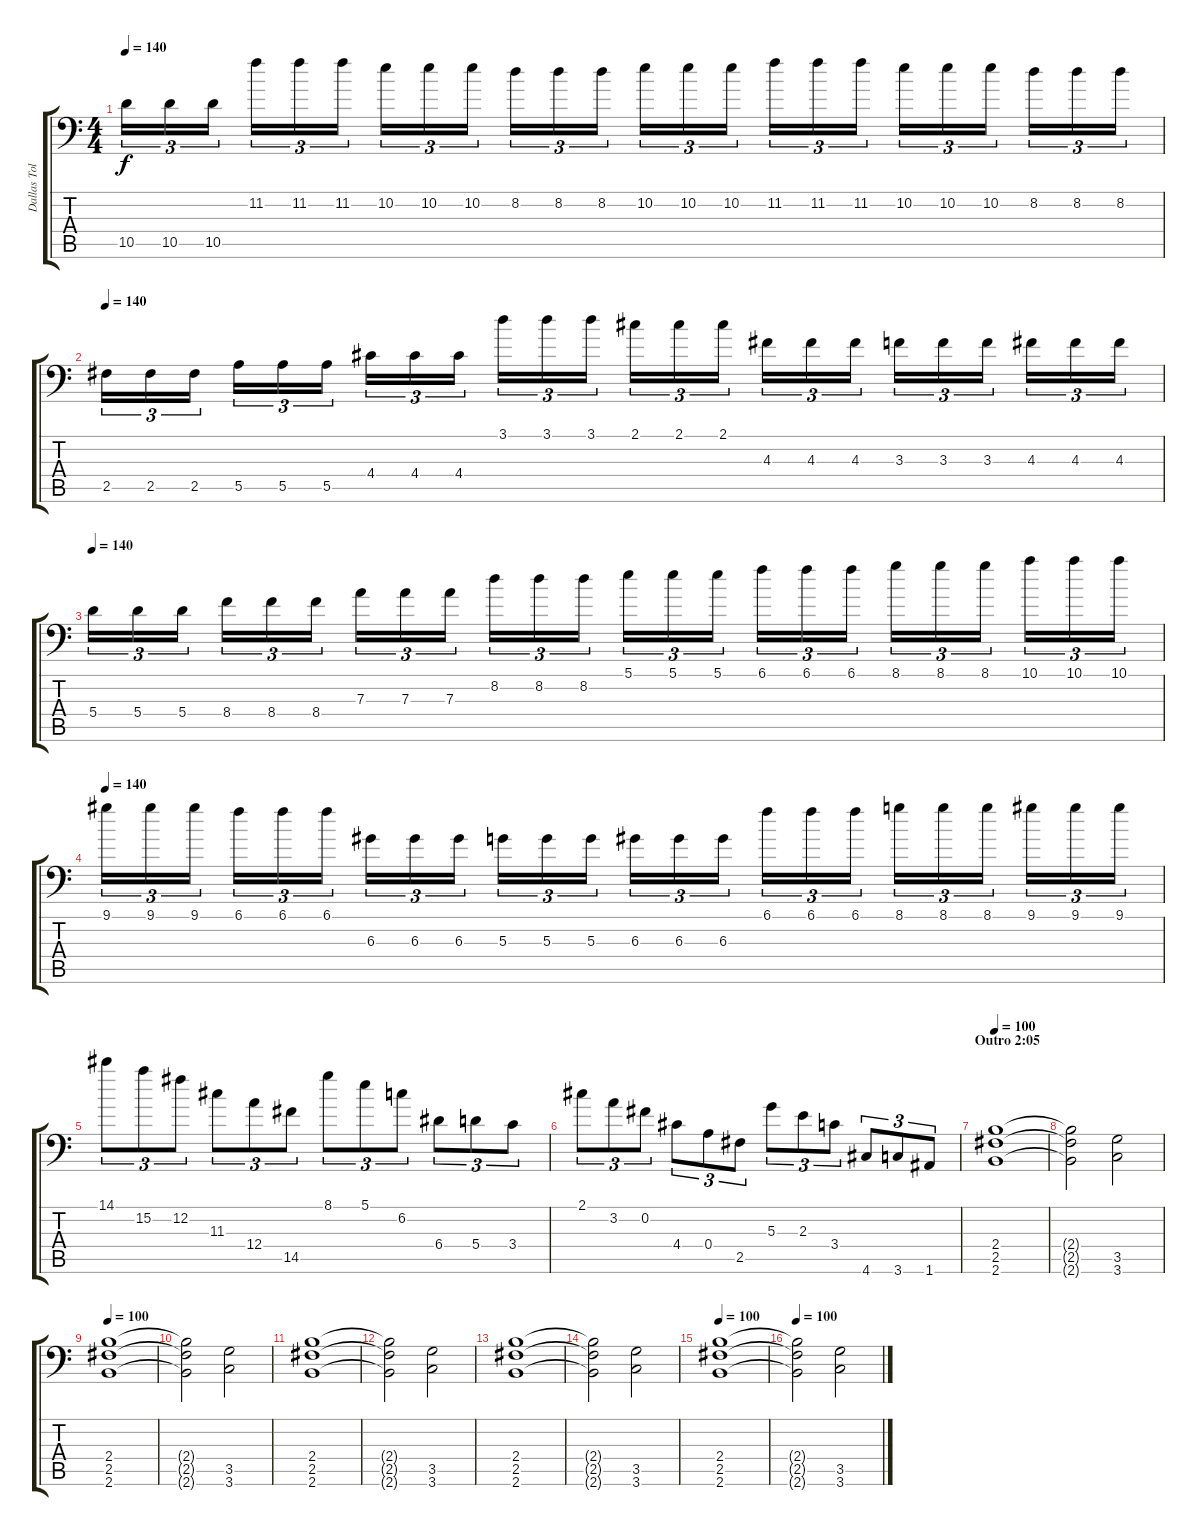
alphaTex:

\track ("Dallas Toler Wade" "Dallas Tol") {instrument distortionguitar}
\staff {score tabs}
\tuning (B3 Gb3 D3 A2 E2 A1) {hide}
\ts (4 4)
\tempo 140
\clef f4
\ks c
10.5.16{tu (3 2) dy f} 10.5.16{tu (3 2)} 10.5.16{tu (3 2)} 11.2.16{tu (3 2)} 11.2.16{tu (3 2)} 11.2.16{tu (3 2)} 10.2.16{tu (3 2)} 10.2.16{tu (3 2)} 10.2.16{tu (3 2)} 8.2.16{tu (3 2)} 8.2.16{tu (3 2)} 8.2.16{tu (3 2)} 10.2.16{tu (3 2)} 10.2.16{tu (3 2)} 10.2.16{tu (3 2)} 11.2.16{tu (3 2)} 11.2.16{tu (3 2)} 11.2.16{tu (3 2)} 10.2.16{tu (3 2)} 10.2.16{tu (3 2)} 10.2.16{tu (3 2)} 8.2.16{tu (3 2)} 8.2.16{tu (3 2)} 8.2.16{tu (3 2)} |
\tempo 140
2.5.16{tu (3 2)} 2.5.16{tu (3 2)} 2.5.16{tu (3 2)} 5.5.16{tu (3 2)} 5.5.16{tu (3 2)} 5.5.16{tu (3 2)} 4.4.16{tu (3 2)} 4.4.16{tu (3 2)} 4.4.16{tu (3 2)} 3.1.16{tu (3 2)} 3.1.16{tu (3 2)} 3.1.16{tu (3 2)} 2.1.16{tu (3 2)} 2.1.16{tu (3 2)} 2.1.16{tu (3 2)} 4.3.16{tu (3 2)} 4.3.16{tu (3 2)} 4.3.16{tu (3 2)} 3.3.16{tu (3 2)} 3.3.16{tu (3 2)} 3.3.16{tu (3 2)} 4.3.16{tu (3 2)} 4.3.16{tu (3 2)} 4.3.16{tu (3 2)} |
\tempo 140
5.4.16{tu (3 2)} 5.4.16{tu (3 2)} 5.4.16{tu (3 2)} 8.4.16{tu (3 2)} 8.4.16{tu (3 2)} 8.4.16{tu (3 2)} 7.3.16{tu (3 2)} 7.3.16{tu (3 2)} 7.3.16{tu (3 2)} 8.2.16{tu (3 2)} 8.2.16{tu (3 2)} 8.2.16{tu (3 2)} 5.1.16{tu (3 2)} 5.1.16{tu (3 2)} 5.1.16{tu (3 2)} 6.1.16{tu (3 2)} 6.1.16{tu (3 2)} 6.1.16{tu (3 2)} 8.1.16{tu (3 2)} 8.1.16{tu (3 2)} 8.1.16{tu (3 2)} 10.1.16{tu (3 2)} 10.1.16{tu (3 2)} 10.1.16{tu (3 2)} |
\tempo 140
9.1.16{tu (3 2)} 9.1.16{tu (3 2)} 9.1.16{tu (3 2)} 6.1.16{tu (3 2)} 6.1.16{tu (3 2)} 6.1.16{tu (3 2)} 6.3.16{tu (3 2)} 6.3.16{tu (3 2)} 6.3.16{tu (3 2)} 5.3.16{tu (3 2)} 5.3.16{tu (3 2)} 5.3.16{tu (3 2)} 6.3.16{tu (3 2)} 6.3.16{tu (3 2)} 6.3.16{tu (3 2)} 6.1.16{tu (3 2)} 6.1.16{tu (3 2)} 6.1.16{tu (3 2)} 8.1.16{tu (3 2)} 8.1.16{tu (3 2)} 8.1.16{tu (3 2)} 9.1.16{tu (3 2)} 9.1.16{tu (3 2)} 9.1.16{tu (3 2)} |
14.1.8{tu (3 2)} 15.2.8{tu (3 2)} 12.2.8{tu (3 2)} 11.3.8{tu (3 2)} 12.4.8{tu (3 2)} 14.5.8{tu (3 2)} 8.1.8{tu (3 2)} 5.1.8{tu (3 2)} 6.2.8{tu (3 2)} 6.4.8{tu (3 2)} 5.4.8{tu (3 2)} 3.4.8{tu (3 2)} |
2.1.8{tu (3 2)} 3.2.8{tu (3 2)} 0.2.8{tu (3 2)} 4.4.8{tu (3 2)} 0.4.8{tu (3 2)} 2.5.8{tu (3 2)} 5.3.8{tu (3 2)} 2.3.8{tu (3 2)} 3.4.8{tu (3 2)} 4.6.8{tu (3 2)} 3.6.8{tu (3 2)} 1.6.8{tu (3 2)} |
\section ("" "Outro 2:05")
\tempo 100
(2.4 2.5 2.6).1 |
(2.4{t} 2.5{t} 2.6{t}).2 (3.5 3.6).2 |
\tempo 100
(2.4 2.5 2.6).1 |
(2.4{t} 2.5{t} 2.6{t}).2 (3.5 3.6).2 |
(2.4 2.5 2.6).1 |
(2.4{t} 2.5{t} 2.6{t}).2 (3.5 3.6).2 |
(2.4 2.5 2.6).1 |
(2.4{t} 2.5{t} 2.6{t}).2 (3.5 3.6).2 |
\tempo 100
(2.4 2.5 2.6).1 |
\tempo 100
(2.4{t} 2.5{t} 2.6{t}).2 (3.5 3.6).2
